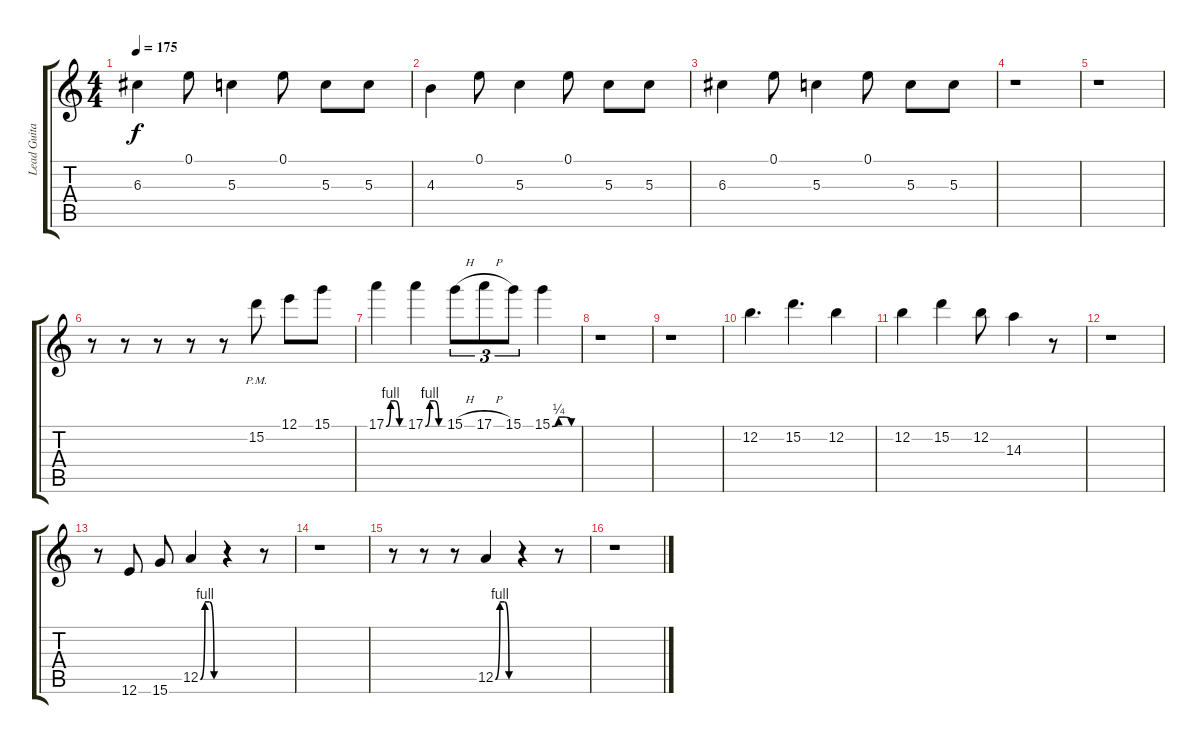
\track ("Lead Guitar" "Lead Guita") {instrument overdrivenguitar}
\staff {score tabs}
\tuning (E4 B3 G3 D3 A2 E2) {hide}
\ts (4 4)
\tempo 175
\clef g2
\ks c
6.3.4{dy f} 0.1.8 5.3.4 0.1.8 5.3.8 5.3.8 |
4.3.4 0.1.8 5.3.4 0.1.8 5.3.8 5.3.8 |
6.3.4 0.1.8 5.3.4 0.1.8 5.3.8 5.3.8 |
r.1 |
r.1 |
r.8 r.8 r.8 r.8 r.8 15.2{pm}.8 12.1.8 15.1.8 |
17.1{be (custom 0 0 15 4 30 4 45 0 60 0)}.4 17.1{be (custom 0 0 15 4 30 4 45 0 60 0)}.4 15.1{h}.8{tu (3 2)} 17.1{h}.8{tu (3 2)} 15.1.8{tu (3 2)} 15.1{be (custom 0 0 15 1 30 1 45 0 60 0)}.4 |
r.1 |
r.1 |
12.2.4{d} 15.2.4{d} 12.2.4 |
12.2.4 15.2.4 12.2.8 14.3.4 r.8 |
r.1 |
r.8 12.6.8 15.6.8 12.5{be (custom 0 0 15 4 30 4 45 0 60 0)}.4 r.4 r.8 |
r.1 |
r.8 r.8 r.8 12.5{be (custom 0 0 15 4 30 4 45 0 60 0)}.4 r.4 r.8 |
r.1
